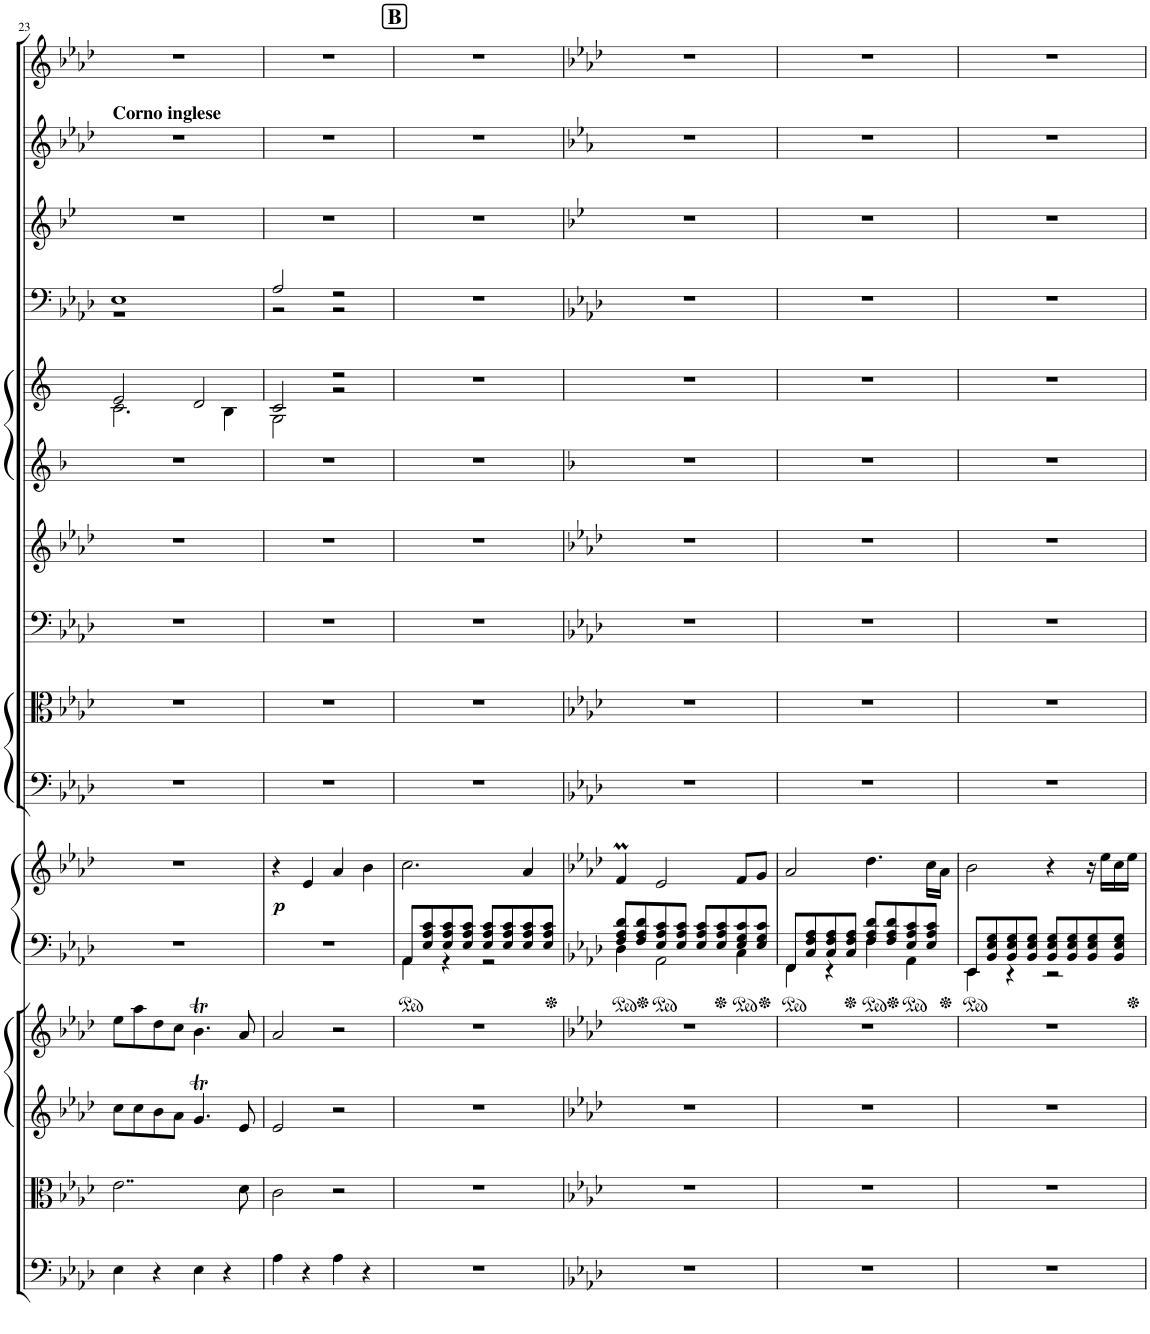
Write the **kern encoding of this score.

**kern	**kern	**kern	**kern	**kern	**kern	**dynam	**kern	**kern	**kern	**kern	**kern	**kern	**kern	**kern	**kern	**kern
*part15	*part14	*part13	*part12	*part11	*part11	*part11	*part10	*part9	*part8	*part7	*part6	*part5	*part4	*part3	*part2	*part1
*staff16	*staff15	*staff14	*staff13	*staff12	*staff11	*staff11/12	*staff10	*staff9	*staff8	*staff7	*staff6	*staff5	*staff4	*staff3	*staff2	*staff1
*I"Bassi	*I"Viola	*I"Violino II	*I"Violino I	*I"Pianoforte	*	*	*I"Trombone Basso	*I"Tromboni Alto, Tenore	*I"Timpani in C, F, G	*I"Trombe in C	*I"Corni in Es	*I"Corni in As	*I"Fagotti	*I"Clarinetti in B	*I"Oboi (II = Corno inglese)	*I"Flauto
*	*	*	*	*I'Pno	*	*	*	*I'Trb	*I'Timp	*	*	*	*	*I'Cl	*I'Ob	*I'Fl
!!LO:PB:g=z
*clefF4	*clefC3	*clefG2	*clefG2	*clefF4	*clefG2	*	*clefF4	*clefC3	*clefF4	*clefG2	*clefG2	*clefG2	*clefF4	*clefG2	*clefG2	*clefG2
*	*	*	*	*	*	*	*	*	*	*	*Trd5c9	*Trd2c4	*	*Trd1c2	*Trd4c7	*
*k[b-e-a-d-]	*k[b-e-a-d-]	*k[b-e-a-d-]	*k[b-e-a-d-]	*k[b-e-a-d-]	*k[b-e-a-d-]	*	*k[b-e-a-d-]	*k[b-e-a-d-]	*k[b-e-a-d-]	*k[b-e-a-d-]	*k[b-]	*k[]	*k[b-e-a-d-]	*k[b-e-]	*k[b-e-a-d-]	*k[b-e-a-d-]
*M4/4	*M4/4	*M4/4	*M4/4	*M4/4	*M4/4	*	*M4/4	*M4/4	*M4/4	*M4/4	*M4/4	*M4/4	*M4/4	*M4/4	*M4/4	*M4/4
*met(c)	*met(c)	*met(c)	*met(c)	*met(c)	*met(c)	*	*met(c)	*met(c)	*met(c)	*met(c)	*met(c)	*met(c)	*met(c)	*met(c)	*met(c)	*met(c)
=23	=23	=23	=23	=23	=23	=23	=23	=23	=23	=23	=23	=23	=23	=23	=23	=23
*	*	*	*	*	*	*	*	*	*	*	*	*^	*^	*	*	*
!	!	!	!	!	!	!	!	!	!	!	!	!	!	!	!	!	!LO:TX:a:B:t=Corno inglese	!
4E-\	2..e-\	8cc\L	8ee-\L	1r	1r	.	1r	1r	1r	1r	1r	2e/	2.c\	1E-	1r	1r	1r	1r
.	.	8cc\	8aa-\	.	.	.	.	.	.	.	.	.	.	.	.	.	.	.
4r	.	8b-\	8dd-\	.	.	.	.	.	.	.	.	.	.	.	.	.	.	.
.	.	8a-\J	8cc\J	.	.	.	.	.	.	.	.	.	.	.	.	.	.	.
4E-\	.	4.gt/	4.b-T\	.	.	.	.	.	.	.	.	2d/	.	.	.	.	.	.
4r	.	.	.	.	.	.	.	.	.	.	.	.	4B\	.	.	.	.	.
.	8d-\	8e-/	8a-/	.	.	.	.	.	.	.	.	.	.	.	.	.	.	.
=24	=24	=24	=24	=24	=24	=24	=24	=24	=24	=24	=24	=24	=24	=24	=24	=24	=24	=24
!	!	!	!	!	!	!LO:DY:b	!	!	!	!	!	!	!	!	!	!	!	!
4A-\	2c\	2e-/	2a-/	1r	4r	p	1r	1r	1r	1r	1r	2c/	2G\	2A-/	2r	1r	1r	1r
4r	.	.	.	.	4e-/	.	.	.	.	.	.	.	.	.	.	.	.	.
4A-\	2r	2r	2r	.	4a-/	.	.	.	.	.	.	2r	2r	2r	2r	.	.	.
4r	.	.	.	.	4b-\	.	.	.	.	.	.	.	.	.	.	.	.	.
*	*	*	*	*	*	*	*	*	*	*	*	*v	*v	*	*	*	*	*
*	*	*	*	*	*	*	*	*	*	*	*	*	*v	*v	*	*	*
!!LO:REH:place=s1:a:B:cj:fs=14:t=B
=25	=25	=25	=25	=25	=25	=25	=25	=25	=25	=25	=25	=25	=25	=25	=25	=25
*	*	*	*	*^	*	*	*	*	*	*	*	*	*	*	*	*
1r	1r	1r	1r	8AA-/L	4AA-\	2.cc\	.	1r	1r	1r	1r	1r	1r	1r	1r	1r	1r
.	.	.	.	8E-/ 8A-/ 8c/	.	.	.	.	.	.	.	.	.	.	.	.	.
.	.	.	.	8E-/ 8A-/ 8c/	4r	.	.	.	.	.	.	.	.	.	.	.	.
.	.	.	.	8E-/ 8A-/ 8c/J	.	.	.	.	.	.	.	.	.	.	.	.	.
.	.	.	.	8E-/ 8A-/ 8c/L	2r	.	.	.	.	.	.	.	.	.	.	.	.
.	.	.	.	8E-/ 8A-/ 8c/	.	.	.	.	.	.	.	.	.	.	.	.	.
.	.	.	.	8E-/ 8A-/ 8c/	.	4a-/	.	.	.	.	.	.	.	.	.	.	.
.	.	.	.	8E-/ 8A-/ 8c/J	.	.	.	.	.	.	.	.	.	.	.	.	.
=26	=26	=26	=26	=26	=26	=26	=26	=26	=26	=26	=26	=26	=26	=26	=26	=26	=26
*k[b-e-a-d-]	*k[b-e-a-d-]	*k[b-e-a-d-]	*k[b-e-a-d-]	*k[b-e-a-d-]	*	*k[b-e-a-d-]	*	*k[b-e-a-d-]	*k[b-e-a-d-]	*k[b-e-a-d-]	*k[b-e-a-d-]	*k[b-]	*k[]	*k[b-e-a-d-]	*k[b-e-]	*k[b-e-a-]	*k[b-e-a-d-]
1r	1r	1r	1r	8F/ 8A-/ 8d-/L	4D-\	4fM/	.	1r	1r	1r	1r	1r	1r	1r	1r	1r	1r
.	.	.	.	8F/ 8A-/ 8d-/	.	.	.	.	.	.	.	.	.	.	.	.	.
.	.	.	.	8E-/ 8A-/ 8c/	2AA-\	2e-/	.	.	.	.	.	.	.	.	.	.	.
.	.	.	.	8E-/ 8A-/ 8c/J	.	.	.	.	.	.	.	.	.	.	.	.	.
.	.	.	.	8E-/ 8A-/ 8c/L	.	.	.	.	.	.	.	.	.	.	.	.	.
.	.	.	.	8E-/ 8A-/ 8c/	.	.	.	.	.	.	.	.	.	.	.	.	.
.	.	.	.	8E-/ 8G/ 8c/	4C\	8f/L	.	.	.	.	.	.	.	.	.	.	.
.	.	.	.	8E-/ 8G/ 8c/J	.	8g/J	.	.	.	.	.	.	.	.	.	.	.
=27	=27	=27	=27	=27	=27	=27	=27	=27	=27	=27	=27	=27	=27	=27	=27	=27	=27
1r	1r	1r	1r	8FF/L	4FF\	2a-/	.	1r	1r	1r	1r	1r	1r	1r	1r	1r	1r
.	.	.	.	8C/ 8F/ 8A-/	.	.	.	.	.	.	.	.	.	.	.	.	.
.	.	.	.	8C/ 8F/ 8A-/	4r	.	.	.	.	.	.	.	.	.	.	.	.
.	.	.	.	8C/ 8F/ 8A-/J	.	.	.	.	.	.	.	.	.	.	.	.	.
.	.	.	.	8F/ 8A-/ 8d-/L	4F\	4.dd-\	.	.	.	.	.	.	.	.	.	.	.
.	.	.	.	8F/ 8A-/ 8d-/	.	.	.	.	.	.	.	.	.	.	.	.	.
.	.	.	.	8E-/ 8A-/ 8c/	4AA-\	.	.	.	.	.	.	.	.	.	.	.	.
.	.	.	.	8E-/ 8A-/ 8c/J	.	16cc\LL	.	.	.	.	.	.	.	.	.	.	.
.	.	.	.	.	.	16a-\JJ	.	.	.	.	.	.	.	.	.	.	.
=28	=28	=28	=28	=28	=28	=28	=28	=28	=28	=28	=28	=28	=28	=28	=28	=28	=28
1r	1r	1r	1r	8EE-/L	4EE-\	2b-\	.	1r	1r	1r	1r	1r	1r	1r	1r	1r	1r
.	.	.	.	8BB-/ 8E-/ 8G/	.	.	.	.	.	.	.	.	.	.	.	.	.
.	.	.	.	8BB-/ 8E-/ 8G/	4r	.	.	.	.	.	.	.	.	.	.	.	.
.	.	.	.	8BB-/ 8E-/ 8G/J	.	.	.	.	.	.	.	.	.	.	.	.	.
.	.	.	.	8BB-/ 8E-/ 8G/L	2r	4r	.	.	.	.	.	.	.	.	.	.	.
.	.	.	.	8BB-/ 8E-/ 8G/	.	.	.	.	.	.	.	.	.	.	.	.	.
.	.	.	.	8BB-/ 8E-/ 8G/	.	16r	.	.	.	.	.	.	.	.	.	.	.
.	.	.	.	.	.	16ee-\LL	.	.	.	.	.	.	.	.	.	.	.
.	.	.	.	8BB-/ 8E-/ 8G/J	.	16cc\	.	.	.	.	.	.	.	.	.	.	.
.	.	.	.	.	.	16ee-\JJ	.	.	.	.	.	.	.	.	.	.	.
*	*	*	*	*v	*v	*	*	*	*	*	*	*	*	*	*	*	*
=	=	=	=	=	=	=	=	=	=	=	=	=	=	=	=	=
*-	*-	*-	*-	*-	*-	*-	*-	*-	*-	*-	*-	*-	*-	*-	*-	*-
